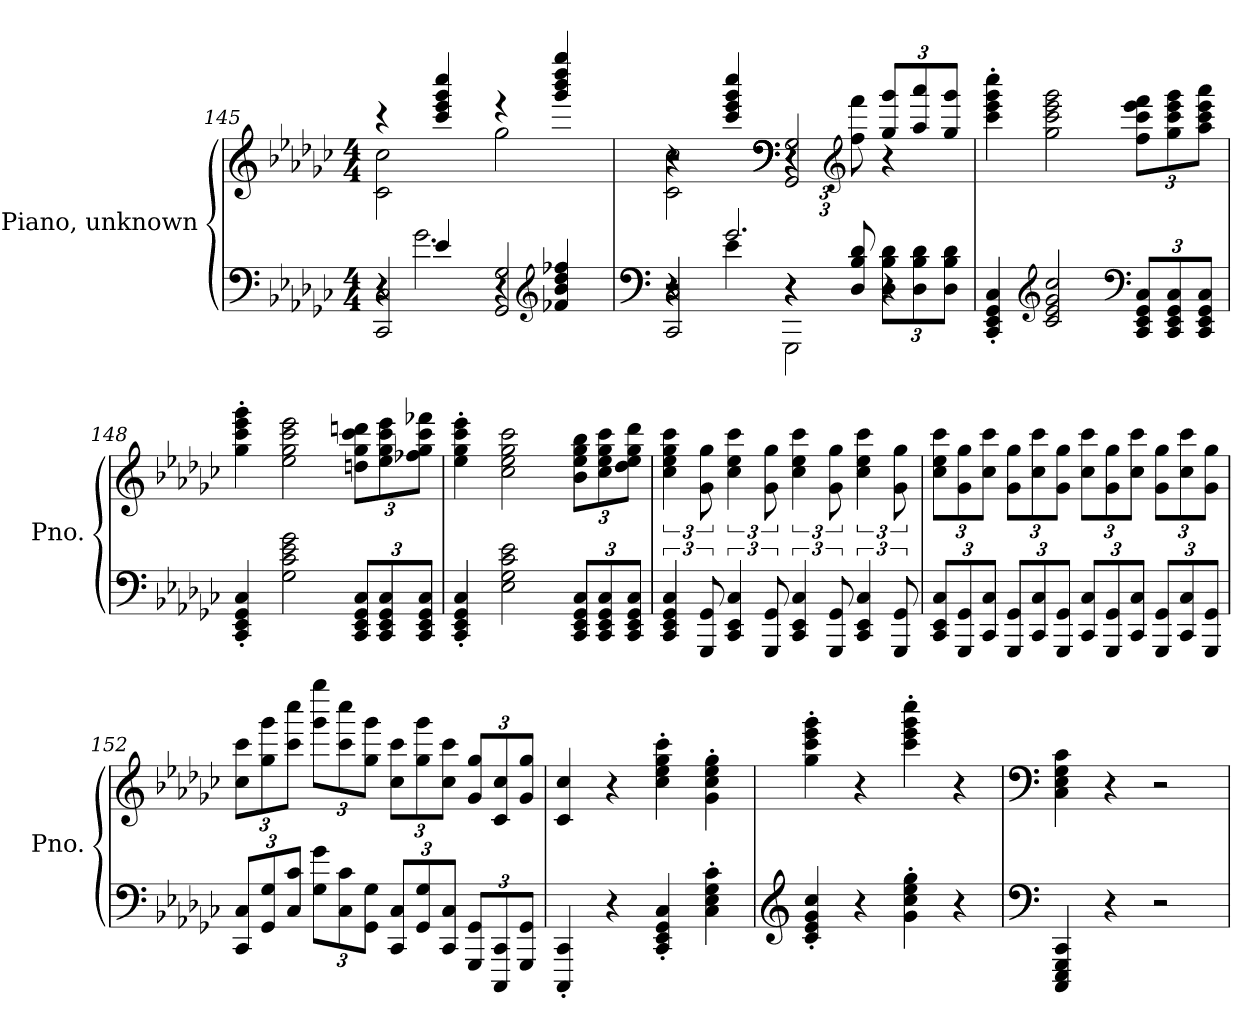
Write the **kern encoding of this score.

**kern	**kern
*part1	*part1
*staff2	*staff1
*I"Piano, unknown	*
*I'Pno.	*
*clefF4	*clefG2
*k[b-e-a-d-g-c-]	*k[b-e-a-d-g-c-]
*M4/4	*M4/4
=145	=145
*^	*^
*	*^	*	*
4r	4r	2CC-/ 2C-/	4r	2c-\ 2cc-\
4e-/	2.g-\	.	4ccc-/ 4eee-/ 4ggg-/ 4cccc-/	.
4r	.	2GG-/ 2G-/	4r	2gg-\
*clefG2	*	*	*	*
4f-X/ 4b-/ 4dd-/ 4ff-X/	.	.	4ggg-/ 4bbb-/ 4dddd-/ 4gggg-/	.
*v	*v	*v	*	*
*	*v	*v
=146	=146
*clefF4	*
*^	*^
*	*^	*	*^
*	*	*^	*	*	*
4r	4r	2CC-/ 2C-/	2r	4r	2c-\ 2cc-\	2r
2.g-/	4e-\	.	.	4ccc-/ 4eee-/ 4ggg-/ 4cccc-/	.	.
*	*	*	*	*clefF4	*	*
.	4r	6r	2GGG-\	4r	6r	2GG-/ 2G-/
*	*	*	*	*clefG2	*	*
.	.	12D-/ 12B-/ 12d-/	.	.	12ff\ 12fff\	.
*	*Xbrackettup	*	*	*Xbrackettup	*	*
.	12D-\ 12B-\ 12d-\L	4r	.	12gg-/ 12ggg-/L	4r	.
.	12D-\ 12B-\ 12d-\	.	.	12aa-/ 12aaa-/	.	.
.	12D-\ 12B-\ 12d-\J	.	.	12gg-/ 12ggg-/J	.	.
*v	*v	*v	*v	*	*	*
*	*v	*v	*v
!!LO:LB:g=z
=147	=147
4CC-/' 4EE-/' 4GG-/' 4C-/'	4ccc-\' 4eee-\' 4ggg-\' 4cccc-\'
*clefG2	*
2c-/ 2e-/ 2g-/ 2cc-/	2gg-\ 2ccc-\ 2eee-\ 2ggg-\
*clefF4	*
12CC-/ 12EE-/ 12GG-/ 12C-/L	12ff\ 12ccc-\ 12eee-\ 12fff\L
12CC-/ 12EE-/ 12GG-/ 12C-/	12gg-\ 12ccc-\ 12eee-\ 12ggg-\
12CC-/ 12EE-/ 12GG-/ 12C-/J	12aa-\ 12ccc-\ 12eee-\ 12aaa-\J
=148	=148
4CC-/' 4EE-/' 4GG-/' 4C-/'	4gg-\' 4ccc-\' 4eee-\' 4ggg-\'
2G-\ 2c-\ 2e-\ 2g-\	2ee-\ 2gg-\ 2ccc-\ 2eee-\
12CC-/ 12EE-/ 12GG-/ 12C-/L	12ddn\ 12gg-\ 12ccc-\ 12dddn\L
12CC-/ 12EE-/ 12GG-/ 12C-/	12ee-\ 12gg-\ 12ccc-\ 12eee-\
12CC-/ 12EE-/ 12GG-/ 12C-/J	12ff-X\ 12gg-\ 12ccc-\ 12fff-X\J
=149	=149
4CC-/' 4EE-/' 4GG-/' 4C-/'	4ee-\' 4gg-\' 4ccc-\' 4eee-\'
2E-\ 2G-\ 2c-\ 2e-\	2cc-\ 2ee-\ 2gg-\ 2ccc-\
12CC-/ 12EE-/ 12GG-/ 12C-/L	12b-\ 12ee-\ 12gg-\ 12bb-\L
12CC-/ 12EE-/ 12GG-/ 12C-/	12cc-\ 12ee-\ 12gg-\ 12ccc-\
12CC-/ 12EE-/ 12GG-/ 12C-/J	12dd-\ 12ee-\ 12gg-\ 12ddd-\J
=150	=150
*brackettup	*brackettup
6CC-/ 6EE-/ 6GG-/ 6C-/	6cc-\ 6ee-\ 6gg-\ 6ccc-\
12GGG-/ 12GG-/	12g-\ 12gg-\
6CC-/ 6EE-/ 6C-/	6cc-\ 6ee-\ 6ccc-\
12GGG-/ 12GG-/	12g-\ 12gg-\
6CC-/ 6EE-/ 6C-/	6cc-\ 6ee-\ 6ccc-\
12GGG-/ 12GG-/	12g-\ 12gg-\
6CC-/ 6EE-/ 6C-/	6cc-\ 6ee-\ 6ccc-\
12GGG-/ 12GG-/	12g-\ 12gg-\
!!LO:LB:g=z
=151	=151
*Xbrackettup	*Xbrackettup
12CC-/ 12EE-/ 12C-/L	12cc-\ 12ee-\ 12ccc-\L
12GGG-/ 12GG-/	12g-\ 12gg-\
12CC-/ 12C-/J	12cc-\ 12ccc-\J
12GGG-/ 12GG-/L	12g-\ 12gg-\L
12CC-/ 12C-/	12cc-\ 12ccc-\
12GGG-/ 12GG-/J	12g-\ 12gg-\J
12CC-/ 12C-/L	12cc-\ 12ccc-\L
12GGG-/ 12GG-/	12g-\ 12gg-\
12CC-/ 12C-/J	12cc-\ 12ccc-\J
12GGG-/ 12GG-/L	12g-\ 12gg-\L
12CC-/ 12C-/	12cc-\ 12ccc-\
12GGG-/ 12GG-/J	12g-\ 12gg-\J
=152	=152
12CC-/ 12C-/L	12cc-\ 12ccc-\L
12GG-/ 12G-/	12gg-\ 12ggg-\
12C-/ 12c-/J	12ccc-\ 12cccc-\J
12G-\ 12g-\L	12ggg-\ 12gggg-\L
12C-\ 12c-\	12ccc-\ 12cccc-\
12GG-\ 12G-\J	12gg-\ 12ggg-\J
12CC-/ 12C-/L	12cc-\ 12ccc-\L
12GG-/ 12G-/	12gg-\ 12ggg-\
12CC-/ 12C-/J	12cc-\ 12ccc-\J
12GGG-/ 12GG-/L	12g-/ 12gg-/L
12CCC-/ 12CC-/	12c-/ 12cc-/
12GGG-/ 12GG-/J	12g-/ 12gg-/J
=153	=153
4CCC-/' 4CC-/'	4c-/ 4cc-/
4r	4r
4CC-/' 4EE-/' 4GG-/' 4C-/'	4cc-\' 4ee-\' 4gg-\' 4ccc-\'
4C-\' 4E-\' 4G-\' 4c-\'	4g-\' 4cc-\' 4ee-\' 4gg-\'
!!LO:LB:g=z
=154	=154
*clefG2	*
4c-/' 4e-/' 4g-/' 4cc-/'	4gg-\' 4ccc-\' 4eee-\' 4ggg-\'
4r	4r
4g-\' 4cc-\' 4ee-\' 4gg-\'	4ccc-\' 4eee-\' 4ggg-\' 4cccc-\'
4r	4r
=155	=155
*clefF4	*clefF4
4CCC-/ 4EEE-/ 4GGG-/ 4CC-/	4C-\ 4E-\ 4G-\ 4c-\
4r	4r
2r	2r
=	=
*-	*-
